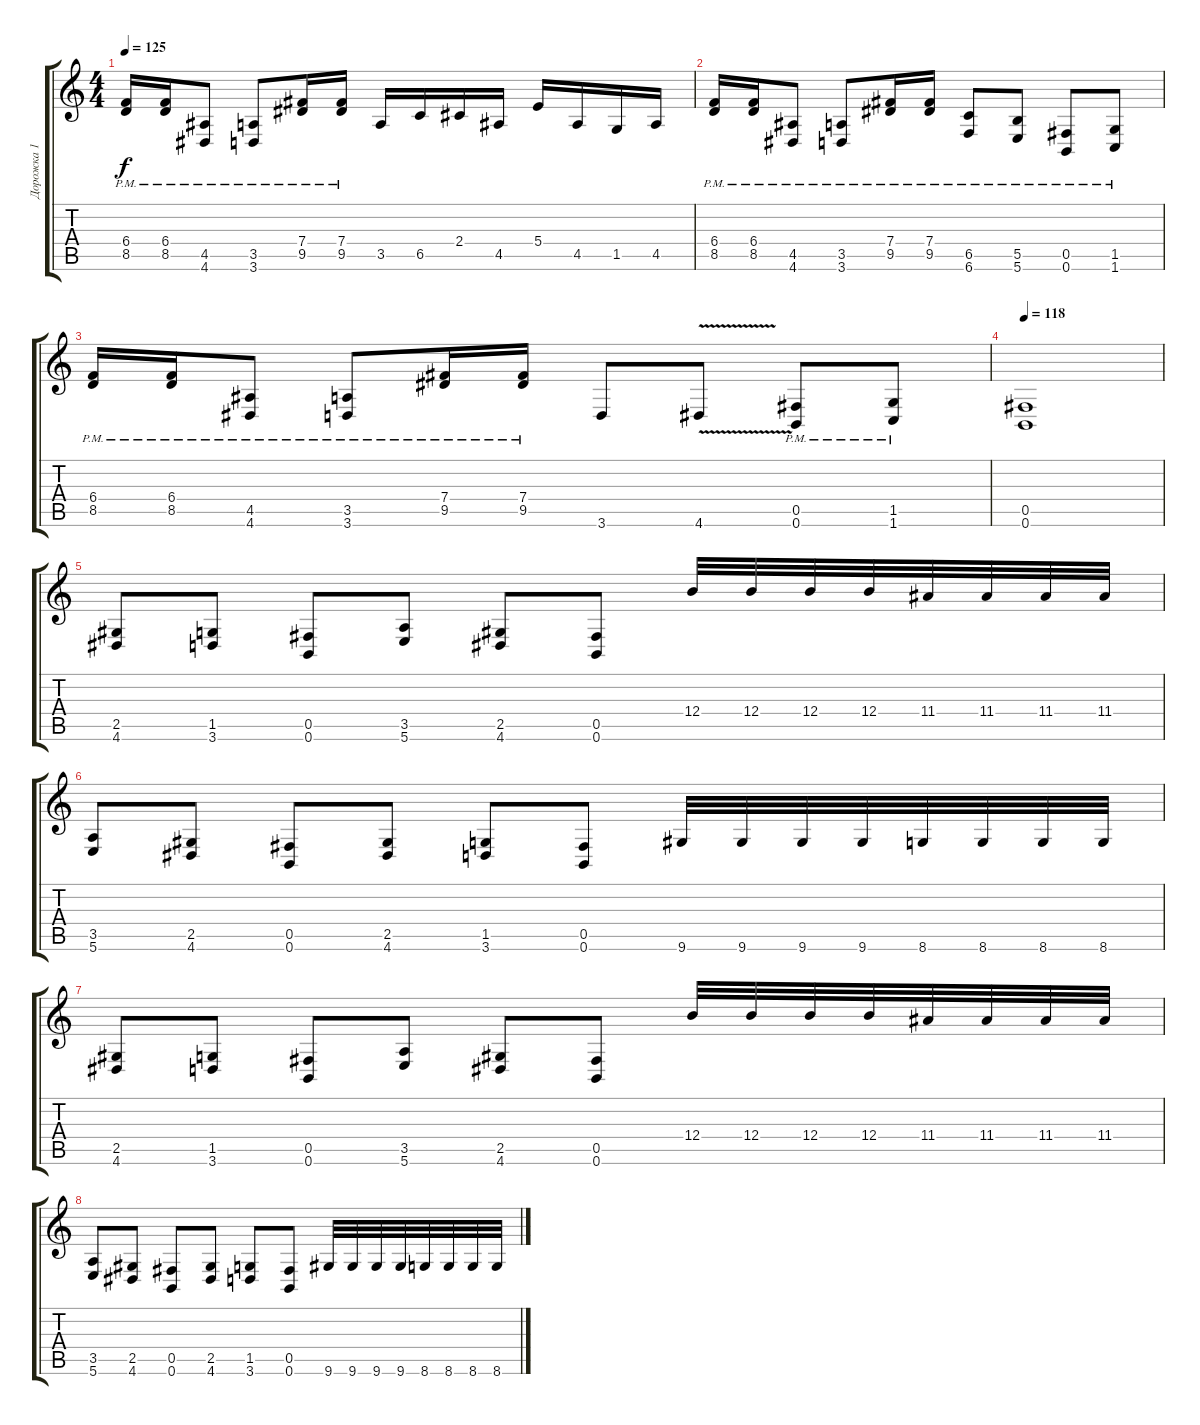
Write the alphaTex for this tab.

\track ("Дорожка 1" "Дорожка 1") {instrument distortionguitar}
\staff {score tabs}
\tuning (Db4 Ab3 E3 B2 Gb2 B1) {hide}
\ts (4 4)
\tempo 125
\clef g2
\ks c
(6.4{pm} 8.5).16{dy f} (6.4{pm} 8.5).16 (4.5{pm} 4.6).8 (3.5{pm} 3.6).8 (7.4{pm} 9.5).16 (7.4{pm} 9.5).16 3.5.16 6.5.16 2.4.16 4.5.16 5.4.16 4.5.16 1.5.16 4.5.16 |
(6.4{pm} 8.5).16 (6.4{pm} 8.5).16 (4.5{pm} 4.6).8 (3.5{pm} 3.6).8 (7.4{pm} 9.5).16 (7.4{pm} 9.5).16 (6.5{pm} 6.6).8 (5.5{pm} 5.6).8 (0.5{pm} 0.6).8 (1.5{pm} 1.6).8 |
(6.4{pm} 8.5).16 (6.4{pm} 8.5).16 (4.5{pm} 4.6).8 (3.5{pm} 3.6).8 (7.4{pm} 9.5).16 (7.4{pm} 9.5).16 3.6.8 4.6{v}.8 (0.5{pm} 0.6).8 (1.5{pm} 1.6).8 |
\tempo 118
(0.5 0.6).1 |
(2.5 4.6).8 (1.5 3.6).8 (0.5 0.6).8 (3.5 5.6).8 (2.5 4.6).8 (0.5 0.6).8 12.4.32 12.4.32 12.4.32 12.4.32 11.4.32 11.4.32 11.4.32 11.4.32 |
(3.5 5.6).8 (2.5 4.6).8 (0.5 0.6).8 (2.5 4.6).8 (1.5 3.6).8 (0.5 0.6).8 9.6.32 9.6.32 9.6.32 9.6.32 8.6.32 8.6.32 8.6.32 8.6.32 |
(2.5 4.6).8 (1.5 3.6).8 (0.5 0.6).8 (3.5 5.6).8 (2.5 4.6).8 (0.5 0.6).8 12.4.32 12.4.32 12.4.32 12.4.32 11.4.32 11.4.32 11.4.32 11.4.32 |
(3.5 5.6).8 (2.5 4.6).8 (0.5 0.6).8 (2.5 4.6).8 (1.5 3.6).8 (0.5 0.6).8 9.6.32 9.6.32 9.6.32 9.6.32 8.6.32 8.6.32 8.6.32 8.6.32
